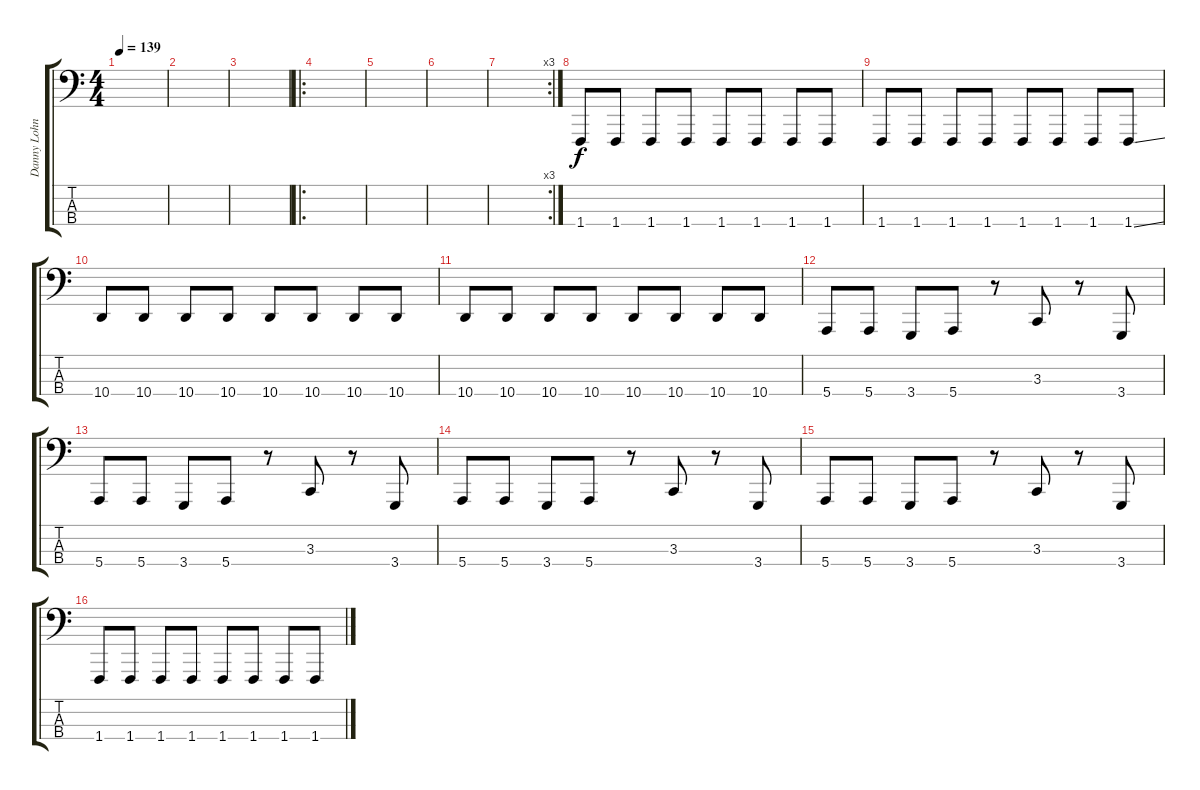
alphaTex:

\track ("Danny Lohner - Bajo Sintetizado" "Danny Lohn") {instrument lead2sawtooth}
\staff {score tabs}
\tuning (G2 D2 A1 E1) {hide}
\ts (4 4)
\tempo 139
\clef f4
\ks c
|
|
|
\ro
|
|
|
\rc 3
|
1.4.8 1.4.8 1.4.8 1.4.8 1.4.8 1.4.8 1.4.8 1.4.8 |
1.4.8 1.4.8 1.4.8 1.4.8 1.4.8 1.4.8 1.4.8 1.4{ss}.8 |
10.4.8 10.4.8 10.4.8 10.4.8 10.4.8 10.4.8 10.4.8 10.4.8 |
10.4.8 10.4.8 10.4.8 10.4.8 10.4.8 10.4.8 10.4.8 10.4.8 |
5.4.8 5.4.8 3.4.8 5.4.8 r.8 3.3.8 r.8 3.4.8 |
5.4.8 5.4.8 3.4.8 5.4.8 r.8 3.3.8 r.8 3.4.8 |
5.4.8 5.4.8 3.4.8 5.4.8 r.8 3.3.8 r.8 3.4.8 |
5.4.8 5.4.8 3.4.8 5.4.8 r.8 3.3.8 r.8 3.4.8 |
1.4.8 1.4.8 1.4.8 1.4.8 1.4.8 1.4.8 1.4.8 1.4.8
